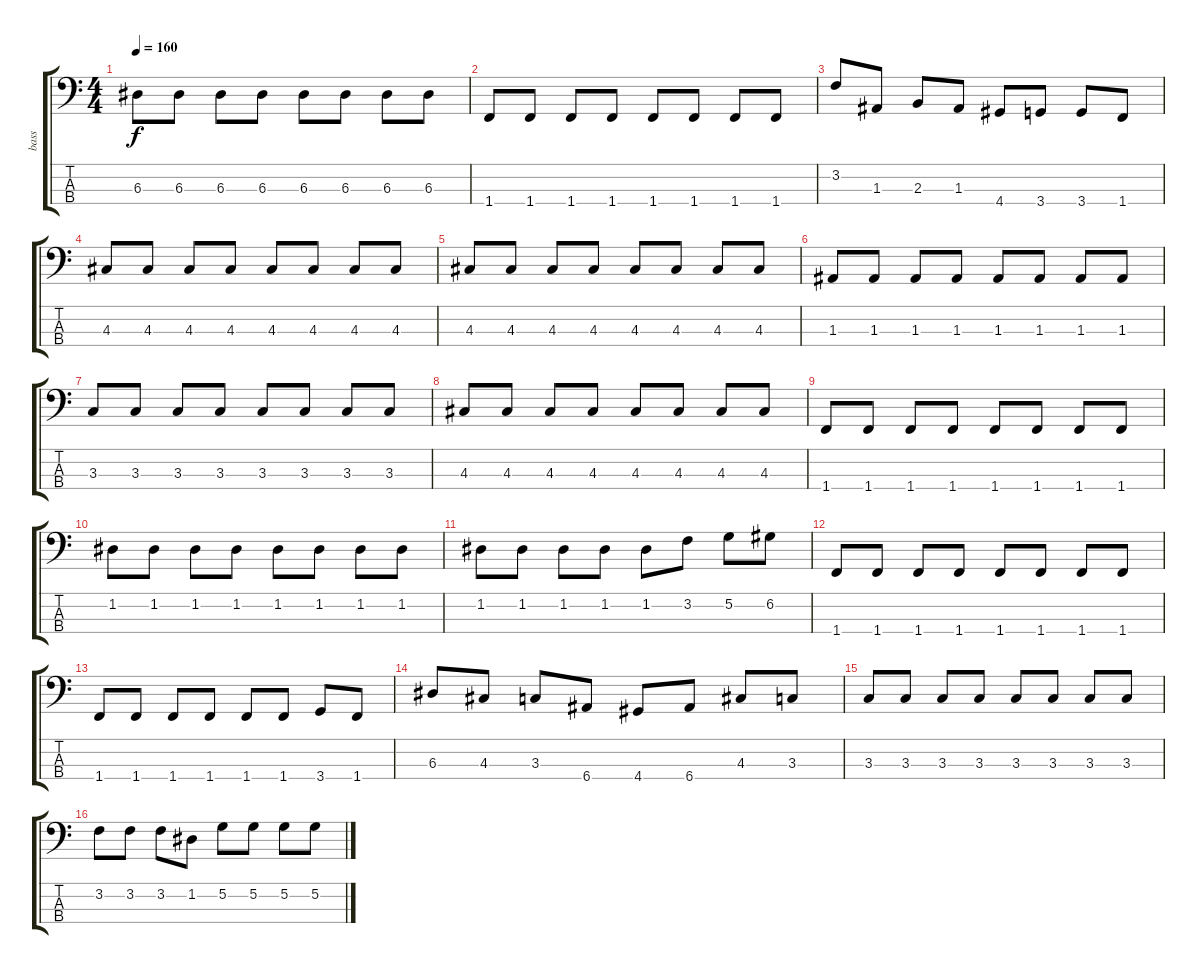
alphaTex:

\track ("bass" "bass") {instrument electricbassfinger}
\staff {score tabs}
\tuning (G2 D2 A1 E1) {hide}
\ts (4 4)
\tempo 160
\clef f4
\ks c
6.3.8{dy f} 6.3.8 6.3.8 6.3.8 6.3.8 6.3.8 6.3.8 6.3.8 |
1.4.8 1.4.8 1.4.8 1.4.8 1.4.8 1.4.8 1.4.8 1.4.8 |
3.2.8 1.3.8 2.3.8 1.3.8 4.4.8 3.4.8 3.4.8 1.4.8 |
4.3.8 4.3.8 4.3.8 4.3.8 4.3.8 4.3.8 4.3.8 4.3.8 |
4.3.8 4.3.8 4.3.8 4.3.8 4.3.8 4.3.8 4.3.8 4.3.8 |
1.3.8 1.3.8 1.3.8 1.3.8 1.3.8 1.3.8 1.3.8 1.3.8 |
3.3.8 3.3.8 3.3.8 3.3.8 3.3.8 3.3.8 3.3.8 3.3.8 |
4.3.8 4.3.8 4.3.8 4.3.8 4.3.8 4.3.8 4.3.8 4.3.8 |
1.4.8 1.4.8 1.4.8 1.4.8 1.4.8 1.4.8 1.4.8 1.4.8 |
1.2.8 1.2.8 1.2.8 1.2.8 1.2.8 1.2.8 1.2.8 1.2.8 |
1.2.8 1.2.8 1.2.8 1.2.8 1.2.8 3.2.8 5.2.8 6.2.8 |
1.4.8 1.4.8 1.4.8 1.4.8 1.4.8 1.4.8 1.4.8 1.4.8 |
1.4.8 1.4.8 1.4.8 1.4.8 1.4.8 1.4.8 3.4.8 1.4.8 |
6.3.8 4.3.8 3.3.8 6.4.8 4.4.8 6.4.8 4.3.8 3.3.8 |
3.3.8 3.3.8 3.3.8 3.3.8 3.3.8 3.3.8 3.3.8 3.3.8 |
3.2.8 3.2.8 3.2.8 1.2.8 5.2.8 5.2.8 5.2.8 5.2.8
